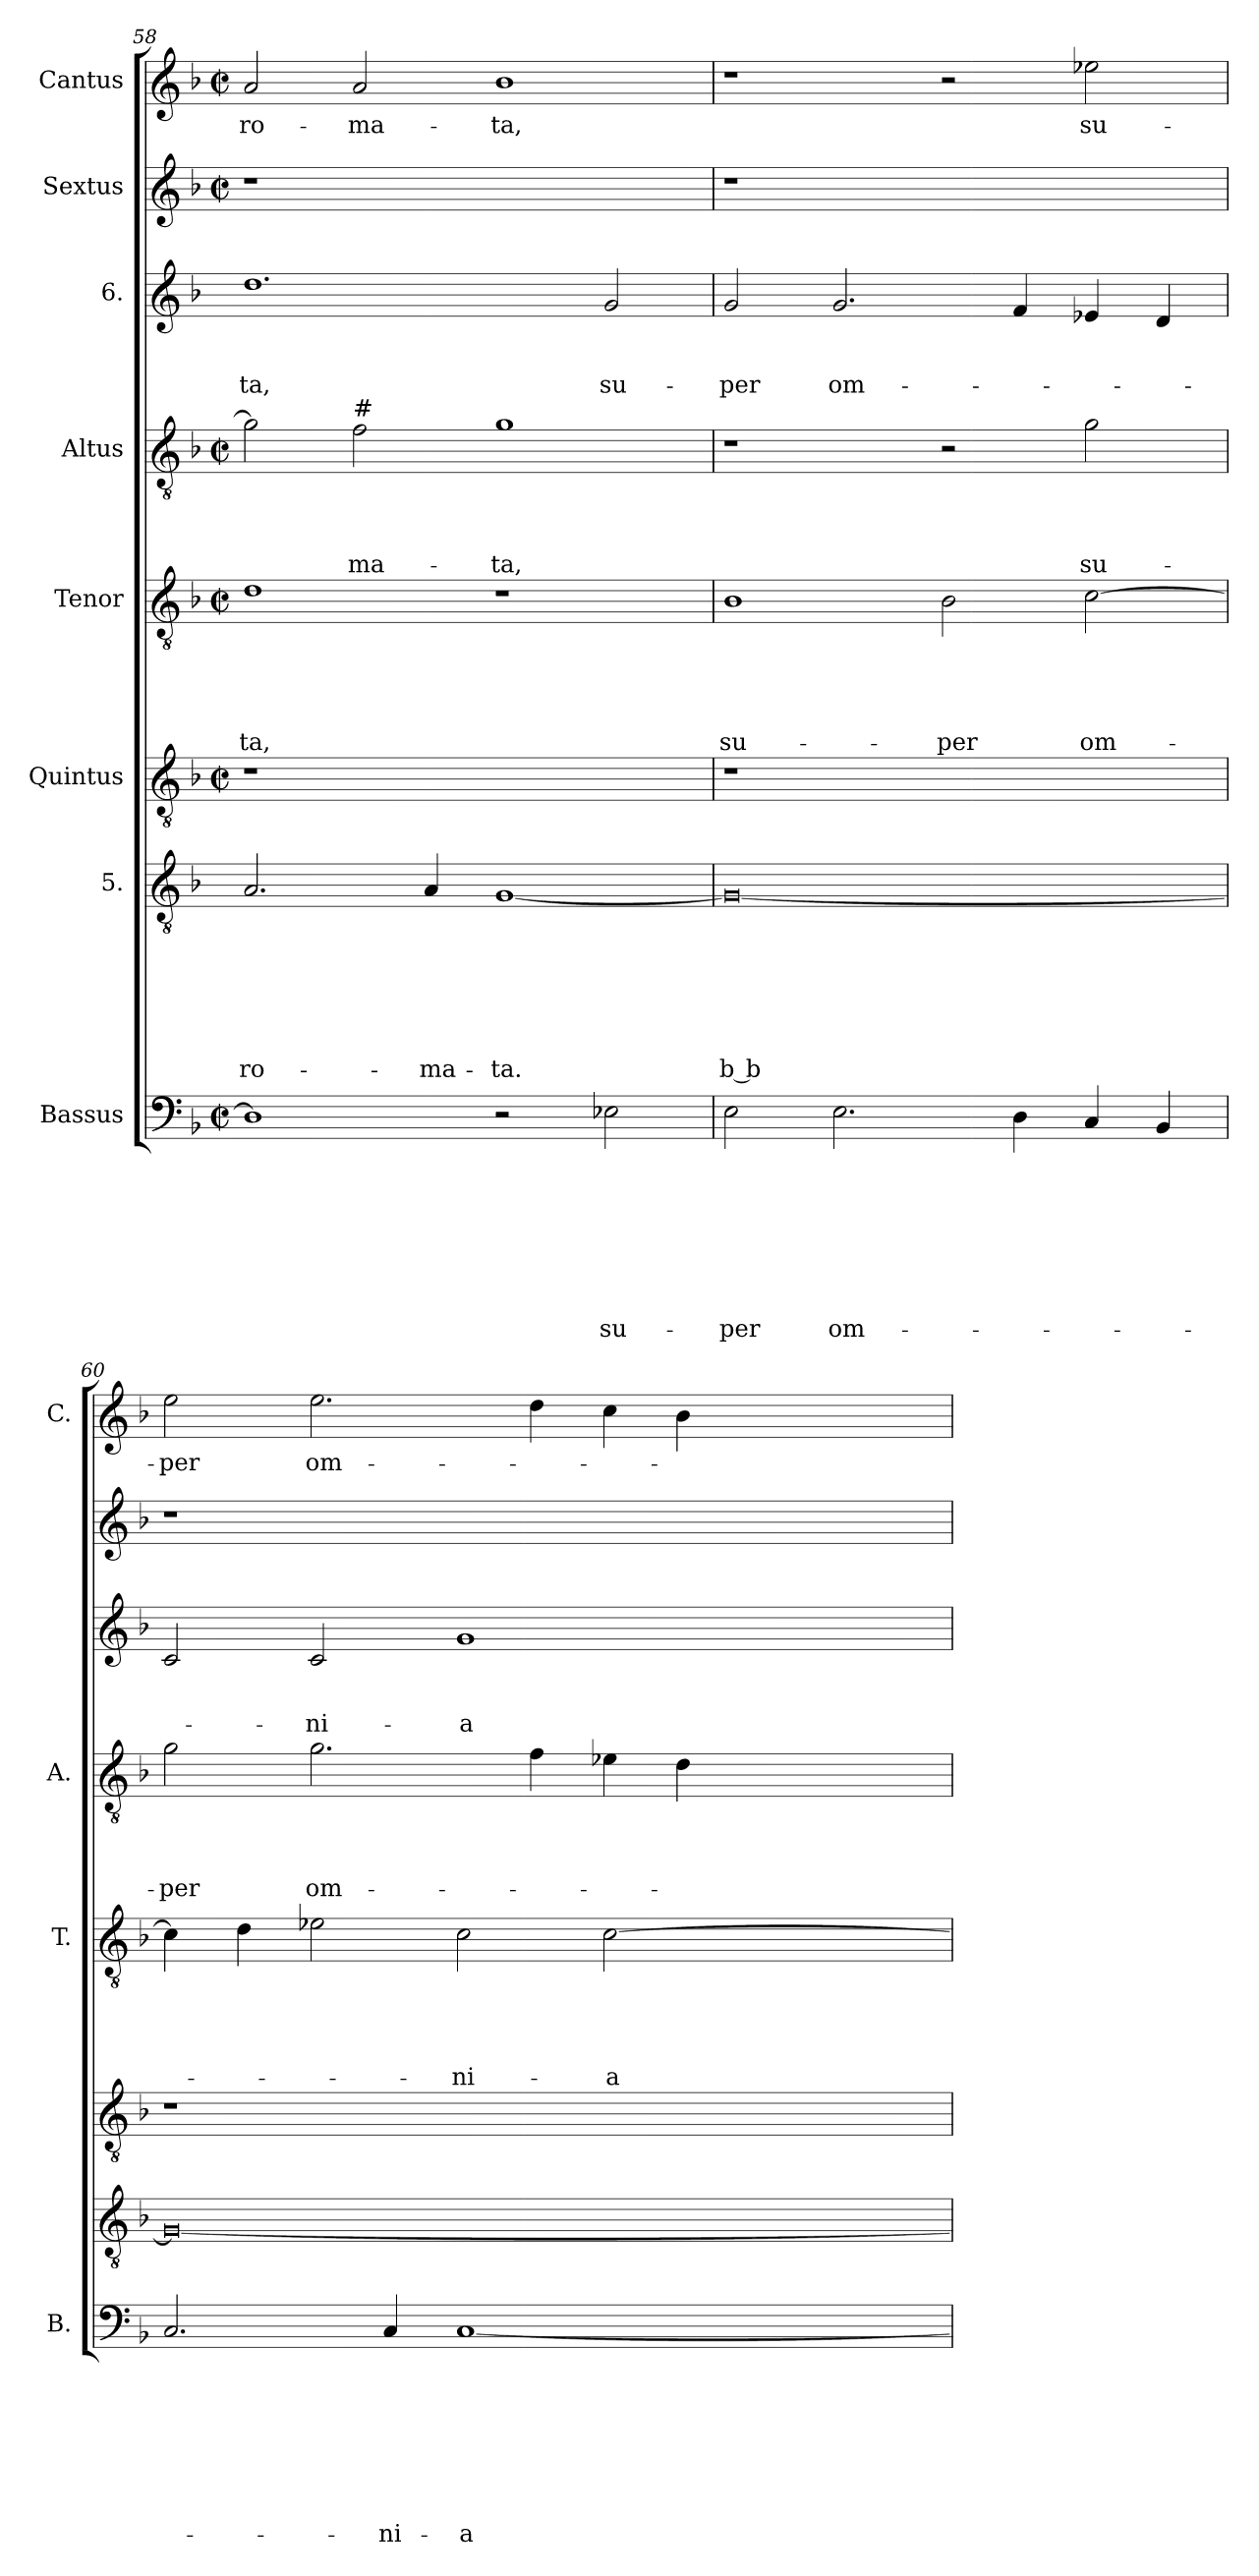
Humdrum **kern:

**kern	**text	**text	**text	**text	**text	**text	**text	**text	**kern	**text	**text	**text	**text	**text	**text	**text	**kern	**kern	**text	**text	**text	**text	**text	**kern	**text	**text	**text	**text	**kern	**text	**text	**text	**kern	**kern	**text
*part8	*part8	*part8	*part8	*part8	*part8	*part8	*part8	*part8	*part7	*part7	*part7	*part7	*part7	*part7	*part7	*part7	*part6	*part5	*part5	*part5	*part5	*part5	*part5	*part4	*part4	*part4	*part4	*part4	*part3	*part3	*part3	*part3	*part2	*part1	*part1
*staff8	*staff8	*staff8	*staff8	*staff8	*staff8	*staff8	*staff8	*staff8	*staff7	*staff7	*staff7	*staff7	*staff7	*staff7	*staff7	*staff7	*staff6	*staff5	*staff5	*staff5	*staff5	*staff5	*staff5	*staff4	*staff4	*staff4	*staff4	*staff4	*staff3	*staff3	*staff3	*staff3	*staff2	*staff1	*staff1
*I"Bassus	*	*	*	*	*	*	*	*	*I"5.	*	*	*	*	*	*	*	*I"Quintus	*I"Tenor	*	*	*	*	*	*I"Altus	*	*	*	*	*I"6.	*	*	*	*I"Sextus	*I"Cantus	*
*I'B.	*	*	*	*	*	*	*	*	*	*	*	*	*	*	*	*	*	*I'T.	*	*	*	*	*	*I'A.	*	*	*	*	*	*	*	*	*	*I'C.	*
*clefF4	*	*	*	*	*	*	*	*	*clefGv2	*	*	*	*	*	*	*	*clefGv2	*clefGv2	*	*	*	*	*	*clefGv2	*	*	*	*	*clefG2	*	*	*	*clefG2	*clefG2	*
*k[b-]	*	*	*	*	*	*	*	*	*k[b-]	*	*	*	*	*	*	*	*k[b-]	*k[b-]	*	*	*	*	*	*k[b-]	*	*	*	*	*k[b-]	*	*	*	*k[b-]	*k[b-]	*
*F:	*	*	*	*	*	*	*	*	*F:	*	*	*	*	*	*	*	*F:	*F:	*	*	*	*	*	*F:	*	*	*	*	*F:	*	*	*	*F:	*F:	*
*M2/2	*	*	*	*	*	*	*	*	*	*	*	*	*	*	*	*	*M2/2	*M2/2	*	*	*	*	*	*M2/2	*	*	*	*	*	*	*	*	*M2/2	*M2/2	*
*met(c|)	*	*	*	*	*	*	*	*	*	*	*	*	*	*	*	*	*met(c|)	*met(c|)	*	*	*	*	*	*met(c|)	*	*	*	*	*	*	*	*	*met(c|)	*met(c|)	*
=58	=58	=58	=58	=58	=58	=58	=58	=58	=58	=58	=58	=58	=58	=58	=58	=58	=58	=58	=58	=58	=58	=58	=58	=58	=58	=58	=58	=58	=58	=58	=58	=58	=58	=58	=58
!	!	!	!	!	!	!	!	!	!	!	!	!	!	!	!	!LO:LY:b	!	!	!	!	!	!	!LO:LY:b	!	!	!	!	!	!	!	!	!LO:LY:b	!	!	!LO:LY:b
1D]	.	.	.	.	.	.	.	.	2.A/	.	.	.	.	.	.	-ro-	1r	1d	.	.	.	.	-ta,	2g\]	.	.	.	.	1.dd	.	.	-ta,	1r	2a/	-ro-
!	!	!	!	!	!	!	!	!	!	!	!	!	!	!	!	!	!	!	!	!	!	!	!	!LO:TX:a:t=#	!	!	!	!	!	!	!	!	!	!	!
!	!	!	!	!	!	!	!	!	!	!	!	!	!	!	!	!	!	!	!	!	!	!	!	!	!	!	!	!LO:LY:b	!	!	!	!	!	!	!LO:LY:b
.	.	.	.	.	.	.	.	.	.	.	.	.	.	.	.	.	.	.	.	.	.	.	.	2f\	.	.	.	-ma-	.	.	.	.	.	2a/	-ma-
!	!	!	!	!	!	!	!	!	!	!	!	!	!	!	!	!LO:LY:b	!	!	!	!	!	!	!	!	!	!	!	!	!	!	!	!	!	!	!
.	.	.	.	.	.	.	.	.	4A/	.	.	.	.	.	.	-ma-	.	.	.	.	.	.	.	.	.	.	.	.	.	.	.	.	.	.	.
!	!	!	!	!	!	!	!	!	!	!	!	!	!	!	!	!LO:LY:b	!	!	!	!	!	!	!	!	!	!	!	!LO:LY:b	!	!	!	!	!	!	!LO:LY:b
2r	.	.	.	.	.	.	.	.	[>1G	.	.	.	.	.	.	-ta.	1ryy	1r	.	.	.	.	.	1g	.	.	.	-ta,	.	.	.	.	1ryy	1b-	-ta,
!	!	!	!	!	!	!	!	!LO:LY:b	!	!	!	!	!	!	!	!	!	!	!	!	!	!	!	!	!	!	!	!	!	!	!	!LO:LY:b	!	!	!
2E-X\	.	.	.	.	.	.	.	su-	.	.	.	.	.	.	.	.	.	.	.	.	.	.	.	.	.	.	.	.	2g/	.	.	su-	.	.	.
!!LO:PB:g=z
=59	=59	=59	=59	=59	=59	=59	=59	=59	=59	=59	=59	=59	=59	=59	=59	=59	=59	=59	=59	=59	=59	=59	=59	=59	=59	=59	=59	=59	=59	=59	=59	=59	=59	=59	=59
!	!	!	!	!	!	!	!	!LO:LY:b	!	!	!	!	!	!	!	!LO:LY:b:rj	!	!	!	!	!	!	!LO:LY:b	!	!	!	!	!	!	!	!	!LO:LY:b	!	!	!
2E\	.	.	.	.	.	.	.	-per	0G_	.	.	.	.	.	.	b b	1r	1B-	.	.	.	.	su-	1r	.	.	.	.	2g/	.	.	-per	1r	1r	.
!	!	!	!	!	!	!	!	!LO:LY:b	!	!	!	!	!	!	!	!	!	!	!	!	!	!	!	!	!	!	!	!	!	!	!	!LO:LY:b	!	!	!
2.E\	.	.	.	.	.	.	.	om-	.	.	.	.	.	.	.	.	.	.	.	.	.	.	.	.	.	.	.	.	2.g/	.	.	om-	.	.	.
!	!	!	!	!	!	!	!	!	!	!	!	!	!	!	!	!	!	!	!	!	!	!	!LO:LY:b	!	!	!	!	!	!	!	!	!	!	!	!
.	.	.	.	.	.	.	.	.	.	.	.	.	.	.	.	.	1ryy	2B-\	.	.	.	.	-per	2r	.	.	.	.	.	.	.	.	1ryy	2r	.
4D\	.	.	.	.	.	.	.	.	.	.	.	.	.	.	.	.	.	.	.	.	.	.	.	.	.	.	.	.	4f/	.	.	.	.	.	.
!	!	!	!	!	!	!	!	!	!	!	!	!	!	!	!	!	!	!	!	!	!	!	!LO:LY:b	!	!	!	!	!LO:LY:b	!	!	!	!	!	!	!LO:LY:b
4C/	.	.	.	.	.	.	.	.	.	.	.	.	.	.	.	.	.	[>2c\	.	.	.	.	om-	2g\	.	.	.	su-	4e-X/	.	.	.	.	2ee-X\	su-
4BB-/	.	.	.	.	.	.	.	.	.	.	.	.	.	.	.	.	.	.	.	.	.	.	.	.	.	.	.	.	4d/	.	.	.	.	.	.
=60	=60	=60	=60	=60	=60	=60	=60	=60	=60	=60	=60	=60	=60	=60	=60	=60	=60	=60	=60	=60	=60	=60	=60	=60	=60	=60	=60	=60	=60	=60	=60	=60	=60	=60	=60
!	!	!	!	!	!	!	!	!	!	!	!	!	!	!	!	!	!	!	!	!	!	!	!	!	!	!	!	!LO:LY:b	!	!	!	!	!	!	!LO:LY:b
2.C/	.	.	.	.	.	.	.	.	0G_	.	.	.	.	.	.	.	1r	4c\]	.	.	.	.	.	2g\	.	.	.	-per	2c/	.	.	.	1r	2ee\	-per
.	.	.	.	.	.	.	.	.	.	.	.	.	.	.	.	.	.	4d\	.	.	.	.	.	.	.	.	.	.	.	.	.	.	.	.	.
!	!	!	!	!	!	!	!	!	!	!	!	!	!	!	!	!	!	!	!	!	!	!	!	!	!	!	!	!LO:LY:b	!	!	!	!LO:LY:b	!	!	!LO:LY:b
.	.	.	.	.	.	.	.	.	.	.	.	.	.	.	.	.	.	2e-X\	.	.	.	.	.	2.g\	.	.	.	om-	2c/	.	.	-ni-	.	2.ee\	om-
!	!	!	!	!	!	!	!	!LO:LY:b	!	!	!	!	!	!	!	!	!	!	!	!	!	!	!	!	!	!	!	!	!	!	!	!	!	!	!
4C/	.	.	.	.	.	.	.	-ni-	.	.	.	.	.	.	.	.	.	.	.	.	.	.	.	.	.	.	.	.	.	.	.	.	.	.	.
!	!	!	!	!	!	!	!	!LO:LY:b:rj	!	!	!	!	!	!	!	!	!	!	!	!	!	!	!LO:LY:b	!	!	!	!	!	!	!	!	!LO:LY:b:rj	!	!	!
[<1C	.	.	.	.	.	.	.	-a	.	.	.	.	.	.	.	.	1ryy	2c\	.	.	.	.	-ni-	.	.	.	.	.	1g	.	.	-a	1ryy	.	.
.	.	.	.	.	.	.	.	.	.	.	.	.	.	.	.	.	.	.	.	.	.	.	.	4f\	.	.	.	.	.	.	.	.	.	4dd\	.
!	!	!	!	!	!	!	!	!	!	!	!	!	!	!	!	!	!	!	!	!	!	!	!LO:LY:b	!	!	!	!	!	!	!	!	!	!	!	!
.	.	.	.	.	.	.	.	.	.	.	.	.	.	.	.	.	.	[>2c\	.	.	.	.	-a	4e-X\	.	.	.	.	.	.	.	.	.	4cc\	.
.	.	.	.	.	.	.	.	.	.	.	.	.	.	.	.	.	.	.	.	.	.	.	.	4d\	.	.	.	.	.	.	.	.	.	4b-\	.
=	=	=	=	=	=	=	=	=	=	=	=	=	=	=	=	=	=	=	=	=	=	=	=	=	=	=	=	=	=	=	=	=	=	=	=
*-	*-	*-	*-	*-	*-	*-	*-	*-	*-	*-	*-	*-	*-	*-	*-	*-	*-	*-	*-	*-	*-	*-	*-	*-	*-	*-	*-	*-	*-	*-	*-	*-	*-	*-	*-
